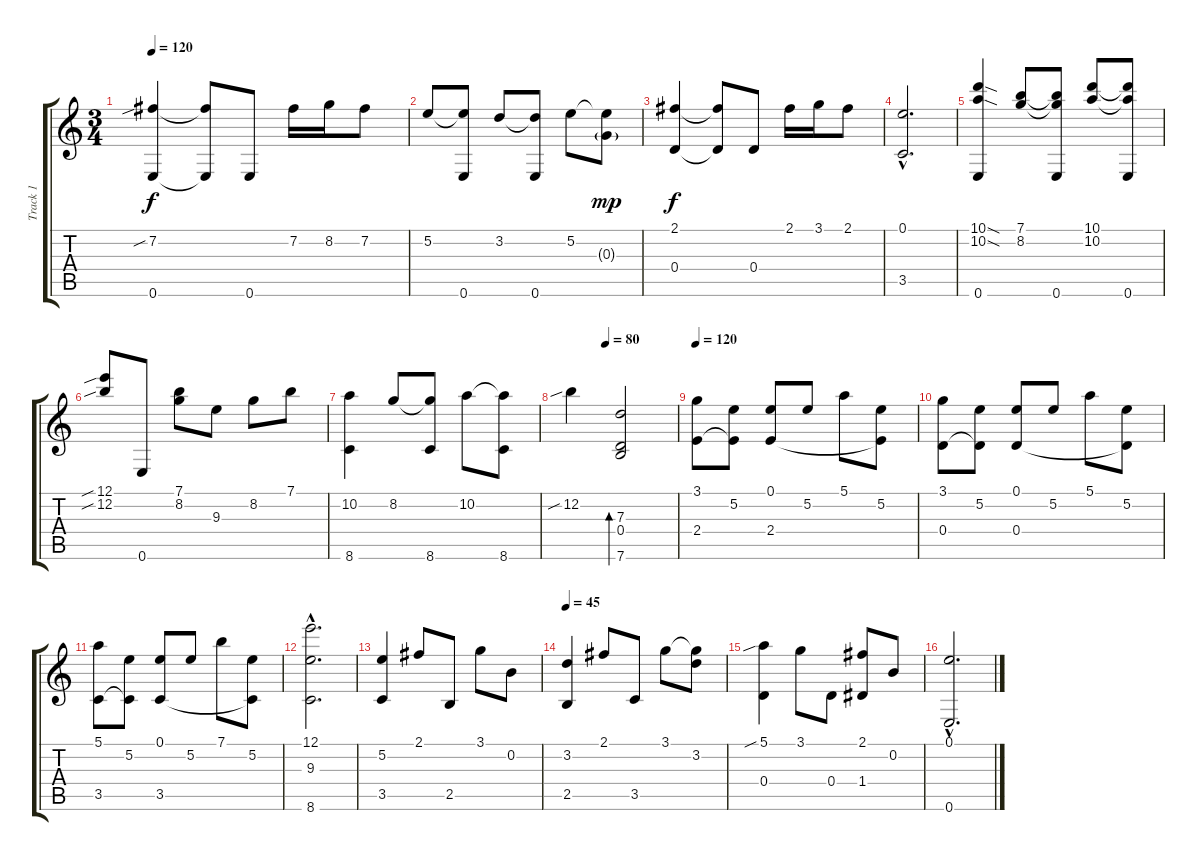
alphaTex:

\track ("Track 1" "Track 1") {instrument acousticguitarsteel}
\staff {score tabs}
\tuning (E4 B3 G3 D3 A2 E2) {hide}
\ts (3 4)
\tempo 120
\clef g2
\ks c
(7.2{sib} 0.6).4{dy f} (7.2{t} 0.6{t}).8 0.6.8 7.2.16 8.2.16 7.2.8 |
5.2.8 (5.2{t} 0.6).8 3.2.8 (3.2{t} 0.6).8 5.2.8 (5.2{t} 0.3{g}).8{dy mp} |
(2.1 0.4).4{dy f} (2.1{t} 0.4{t}).8 0.4.8 2.1.16 3.1.16 2.1.8 |
(0.1{hac} 3.5{hac}).2{d} |
(10.1{sod} 10.2{sod} 0.6).4 (7.1 8.2).8 (7.1{t} 8.2{t} 0.6).8 (10.1 10.2).8 (10.1{t} 10.2{t} 0.6).8 |
(12.1{sib} 12.2{sib}).8 0.6.8 (7.1 8.2).8 9.3.8 8.2.8 7.1.8 |
(10.2 8.6).4 8.2.8 (8.2{t} 8.6).8 10.2.8 (10.2{t} 8.6).8 |
\tempo (80 0.3333333333333333)
12.2{sib}.4 (7.3 0.4 7.6).2{bd 480} |
\tempo 120
(3.1 2.4).8 (5.2 2.4{t}).8 (0.1 2.4).8 5.2.8 5.1.8 (5.2 2.4{t}).8 |
(3.1 0.4).8 (5.2 0.4{t}).8 (0.1 0.4).8 5.2.8 5.1.8 (5.2 0.4{t}).8 |
(5.1 3.5).8 (5.2 3.5{t}).8 (0.1 3.5).8 5.2.8 7.1.8 (5.2 3.5{t}).8 |
(12.1{hac} 9.3{hac} 8.6{hac}).2{d} |
(5.2 3.5).4 2.1.8 2.5.8 3.1.8 0.2.8 |
\tempo 45
(3.2 2.5).4 2.1.8 3.5.8 3.1.8 (3.1{t} 3.2).8 |
(5.1{sib} 0.4).4 3.1.8 0.4.8 (2.1 1.4).8 0.2.8 |
(0.1{hac} 0.6{hac}).2{d}
